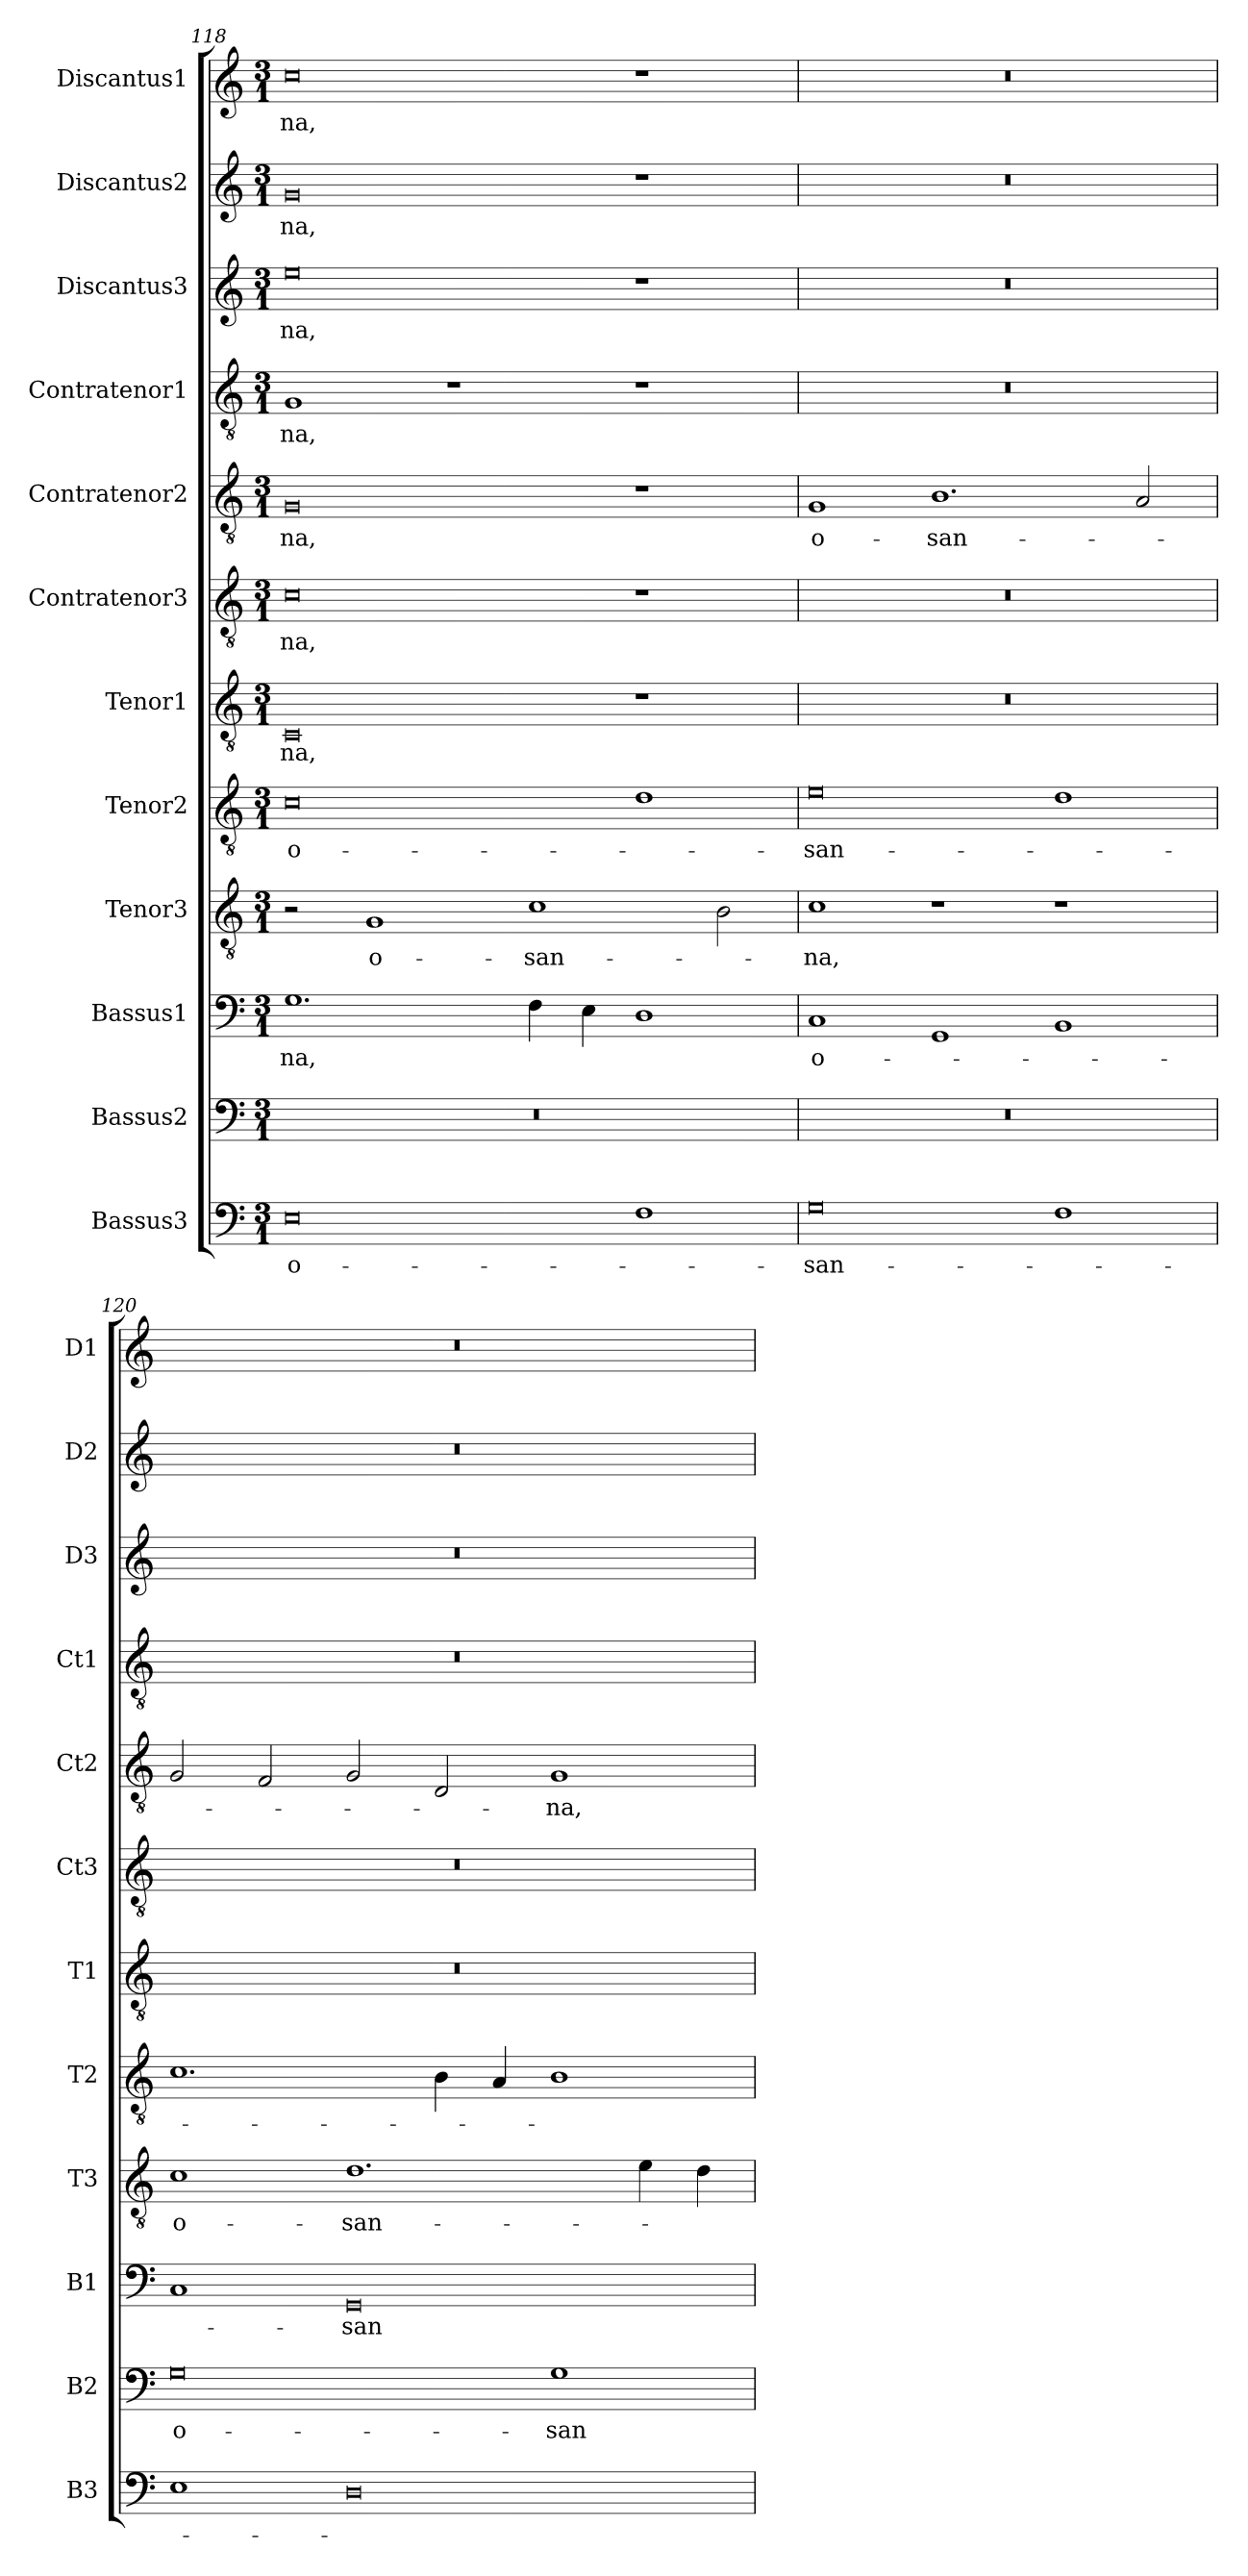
**kern	**text	**kern	**text	**kern	**text	**kern	**text	**kern	**text	**kern	**text	**kern	**text	**kern	**text	**kern	**text	**kern	**text	**kern	**text	**kern	**text
*part12	*part12	*part11	*part11	*part10	*part10	*part9	*part9	*part8	*part8	*part7	*part7	*part6	*part6	*part5	*part5	*part4	*part4	*part3	*part3	*part2	*part2	*part1	*part1
*staff12	*staff12	*staff11	*staff11	*staff10	*staff10	*staff9	*staff9	*staff8	*staff8	*staff7	*staff7	*staff6	*staff6	*staff5	*staff5	*staff4	*staff4	*staff3	*staff3	*staff2	*staff2	*staff1	*staff1
*I"Bassus3	*	*I"Bassus2	*	*I"Bassus1	*	*I"Tenor3	*	*I"Tenor2	*	*I"Tenor1	*	*I"Contratenor3	*	*I"Contratenor2	*	*I"Contratenor1	*	*I"Discantus3	*	*I"Discantus2	*	*I"Discantus1	*
*I'B3	*	*I'B2	*	*I'B1	*	*I'T3	*	*I'T2	*	*I'T1	*	*I'Ct3	*	*I'Ct2	*	*I'Ct1	*	*I'D3	*	*I'D2	*	*I'D1	*
*clefF4	*	*clefF4	*	*clefF4	*	*clefGv2	*	*clefGv2	*	*clefGv2	*	*clefGv2	*	*clefGv2	*	*clefGv2	*	*clefG2	*	*clefG2	*	*clefG2	*
*k[]	*	*k[]	*	*k[]	*	*k[]	*	*k[]	*	*k[]	*	*k[]	*	*k[]	*	*k[]	*	*k[]	*	*k[]	*	*k[]	*
*M3/1	*	*M3/1	*	*M3/1	*	*M3/1	*	*M3/1	*	*M3/1	*	*M3/1	*	*M3/1	*	*M3/1	*	*M3/1	*	*M3/1	*	*M3/1	*
=118	=118	=118	=118	=118	=118	=118	=118	=118	=118	=118	=118	=118	=118	=118	=118	=118	=118	=118	=118	=118	=118	=118	=118
0E	o-	0.r	.	1.G	-na,	2r	.	0c	o-	0C	-na,	0c	-na,	0G	-na,	1G	-na,	0ee	-na,	0g	-na,	0cc	-na,
.	.	.	.	.	.	1G	o-	.	.	.	.	.	.	.	.	.	.	.	.	.	.	.	.
.	.	.	.	.	.	.	.	.	.	.	.	.	.	.	.	1r	.	.	.	.	.	.	.
.	.	.	.	4F	.	1c	-san-	.	.	.	.	.	.	.	.	.	.	.	.	.	.	.	.
.	.	.	.	4E	.	.	.	.	.	.	.	.	.	.	.	.	.	.	.	.	.	.	.
1F	.	.	.	1D	.	.	.	1d	.	1r	.	1r	.	1r	.	1r	.	1r	.	1r	.	1r	.
.	.	.	.	.	.	2B	.	.	.	.	.	.	.	.	.	.	.	.	.	.	.	.	.
=119	=119	=119	=119	=119	=119	=119	=119	=119	=119	=119	=119	=119	=119	=119	=119	=119	=119	=119	=119	=119	=119	=119	=119
0G	-san-	0.r	.	1C	o-	1c	-na,	0e	-san-	0.r	.	0.r	.	1G	o-	0.r	.	0.r	.	0.r	.	0.r	.
.	.	.	.	1GG	.	1r	.	.	.	.	.	.	.	1.B	-san-	.	.	.	.	.	.	.	.
1F	.	.	.	1BB	.	1r	.	1d	.	.	.	.	.	.	.	.	.	.	.	.	.	.	.
.	.	.	.	.	.	.	.	.	.	.	.	.	.	2A	.	.	.	.	.	.	.	.	.
=120	=120	=120	=120	=120	=120	=120	=120	=120	=120	=120	=120	=120	=120	=120	=120	=120	=120	=120	=120	=120	=120	=120	=120
1E	.	0G	o-	1C	.	1c	o-	1.c	.	0.r	.	0.r	.	2G	.	0.r	.	0.r	.	0.r	.	0.r	.
.	.	.	.	.	.	.	.	.	.	.	.	.	.	2F	.	.	.	.	.	.	.	.	.
0D	.	.	.	0GG	-san-	1.d	-san-	.	.	.	.	.	.	2G	.	.	.	.	.	.	.	.	.
.	.	.	.	.	.	.	.	4B	.	.	.	.	.	2D	.	.	.	.	.	.	.	.	.
.	.	.	.	.	.	.	.	4A	.	.	.	.	.	.	.	.	.	.	.	.	.	.	.
.	.	1G	-san-	.	.	.	.	1B	.	.	.	.	.	1G	-na,	.	.	.	.	.	.	.	.
.	.	.	.	.	.	4e	.	.	.	.	.	.	.	.	.	.	.	.	.	.	.	.	.
.	.	.	.	.	.	4d	.	.	.	.	.	.	.	.	.	.	.	.	.	.	.	.	.
=	=	=	=	=	=	=	=	=	=	=	=	=	=	=	=	=	=	=	=	=	=	=	=
*-	*-	*-	*-	*-	*-	*-	*-	*-	*-	*-	*-	*-	*-	*-	*-	*-	*-	*-	*-	*-	*-	*-	*-
